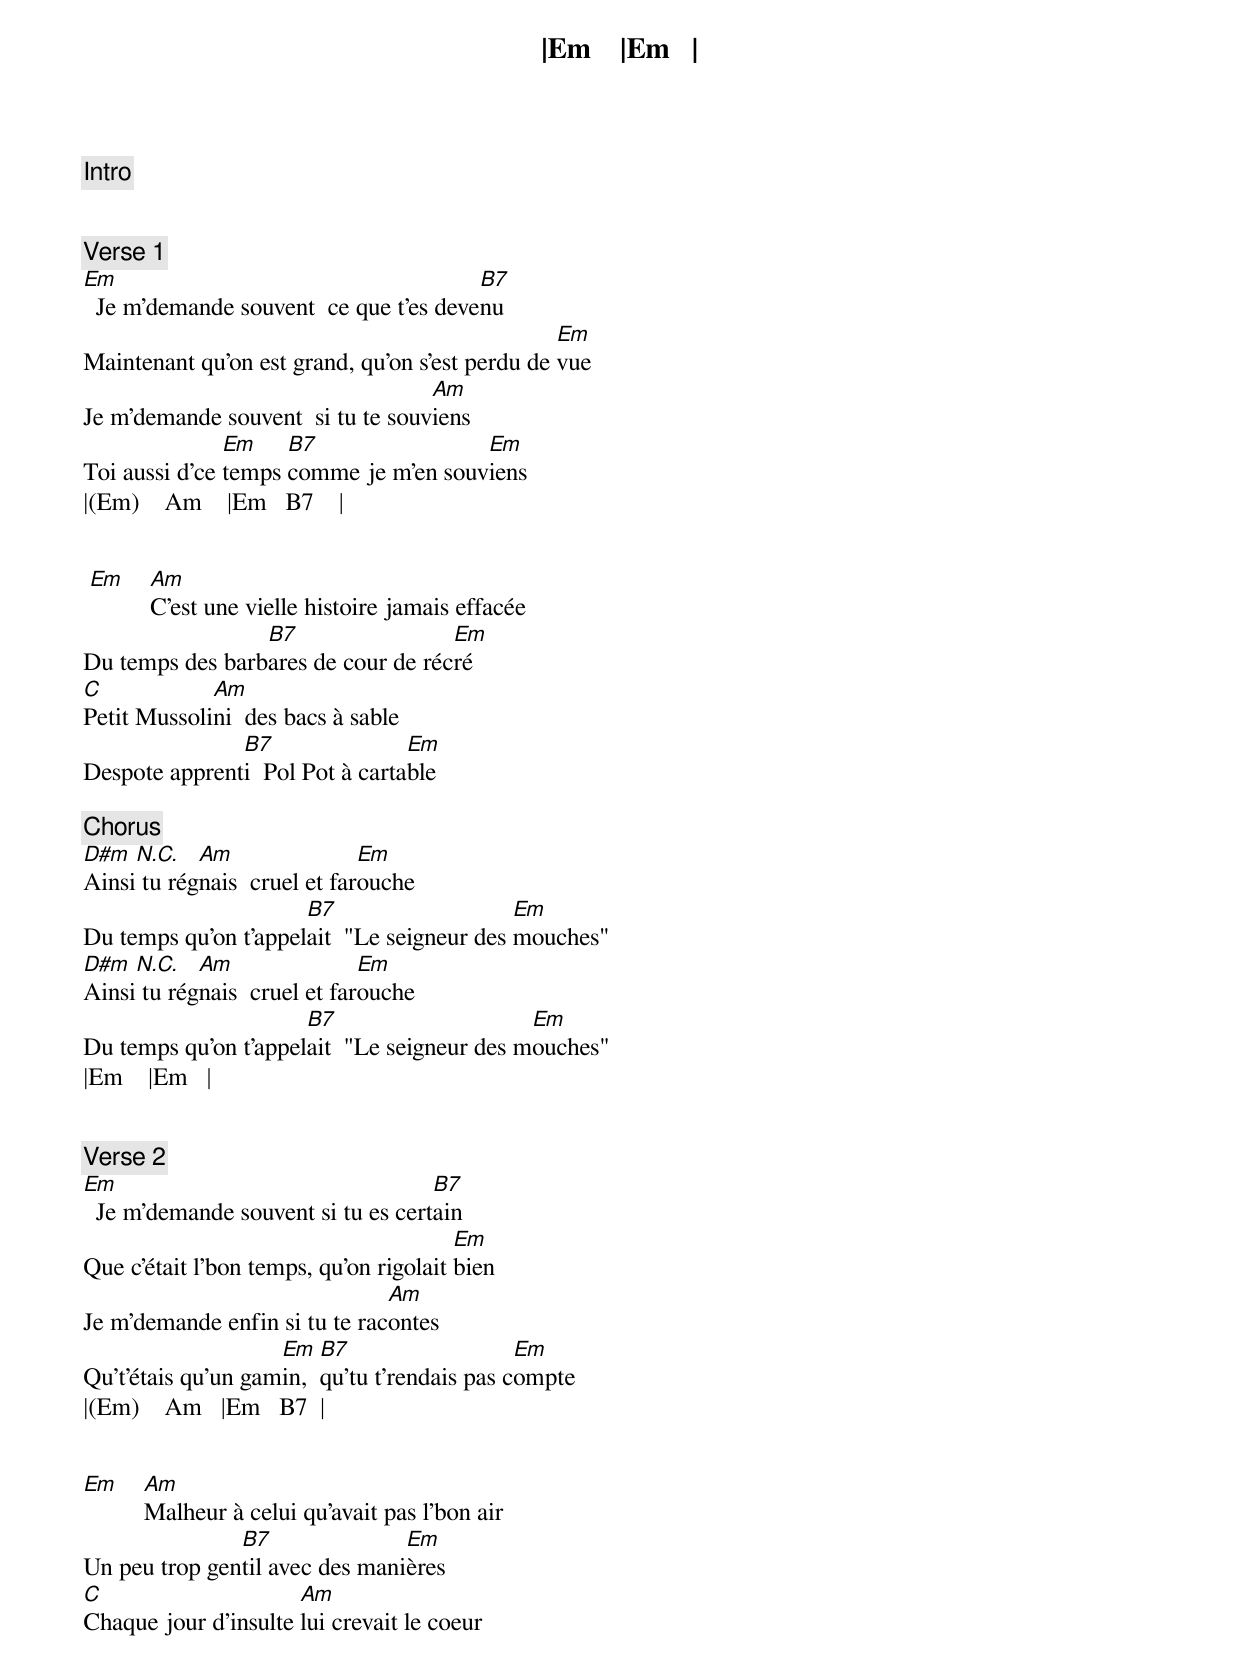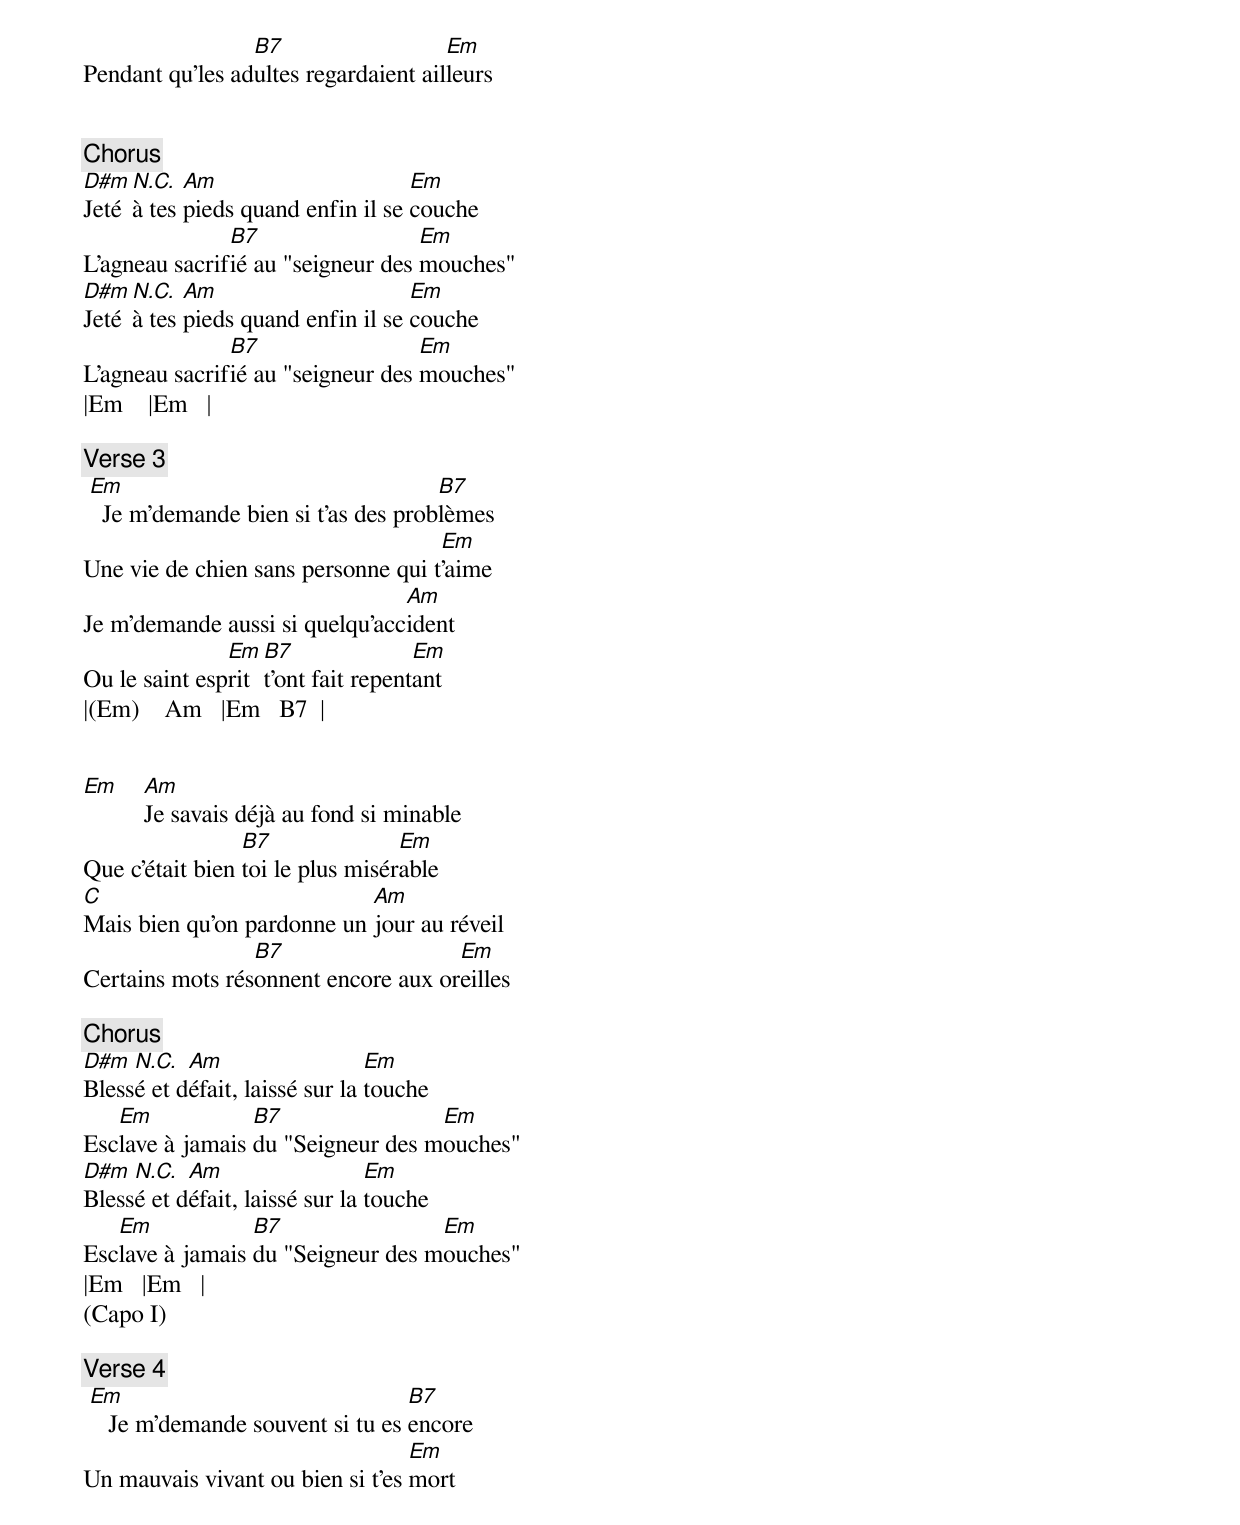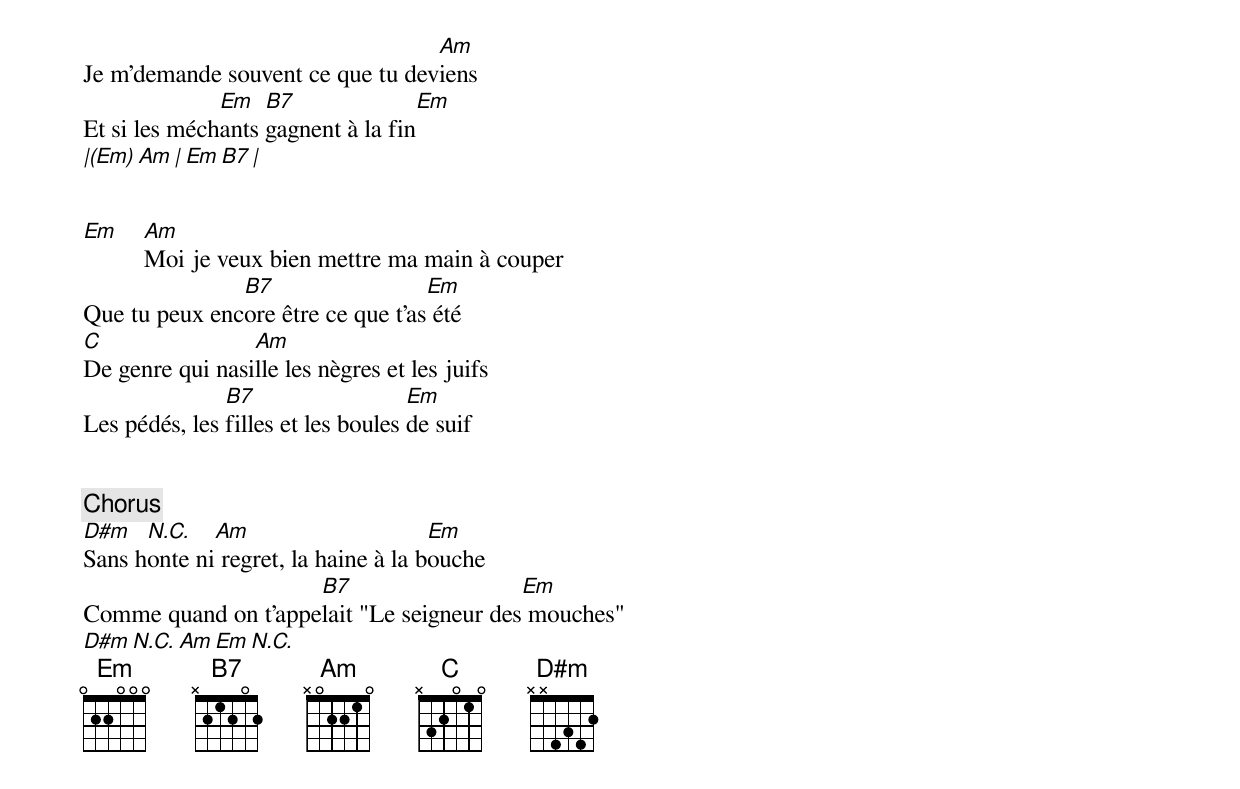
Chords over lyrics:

[Intro]
|Em    |Em   |


[Verse 1]
Em                                      B7
  Je m'demande souvent  ce que t'es devenu
                                                 Em
Maintenant qu'on est grand, qu'on s'est perdu de vue
                                   Am
Je m'demande souvent  si tu te souviens
               Em    B7                Em
Toi aussi d'ce temps comme je m'en souviens
|(Em)    Am    |Em   B7    |


 Em  Am
     C'est une vielle histoire jamais effacée
                 B7                 Em
Du temps des barbares de cour de récré
C            Am
Petit Mussolini  des bacs à sable
               B7                Em
Despote apprenti  Pol Pot à cartable

[Chorus]
D#m  N.C.   Am                Em
Ainsi tu régnais  cruel et farouche
                      B7                    Em
Du temps qu'on t'appelait  "Le seigneur des mouches"
D#m  N.C.   Am                Em
Ainsi tu régnais  cruel et farouche
                      B7                     Em
Du temps qu'on t'appelait  "Le seigneur des mouches"
|Em    |Em   |


[Verse 2]
Em                                  B7
  Je m'demande souvent si tu es certain
                                        Em
Que c'était l'bon temps, qu'on rigolait bien
                               Am
Je m'demande enfin si tu te racontes
                    Em   B7                   Em
Qu't'étais qu'un gamin,  qu'tu t'rendais pas compte
|(Em)    Am   |Em   B7  |


Em  Am
    Malheur à celui qu'avait pas l'bon air
               B7               Em
Un peu trop gentil avec des manières
C                     Am
Chaque jour d'insulte lui crevait le coeur
                 B7                   Em
Pendant qu'les adultes regardaient ailleurs


[Chorus]
D#m  N.C.  Am                      Em
Jeté à tes pieds quand enfin il se couche
               B7                  Em
L'agneau sacrifié au "seigneur des mouches"
D#m  N.C.  Am                      Em
Jeté à tes pieds quand enfin il se couche
               B7                  Em
L'agneau sacrifié au "seigneur des mouches"
|Em    |Em   |

[Verse 3]
 Em                                  B7
   Je m'demande bien si t'as des problèmes
                                    Em
Une vie de chien sans personne qui t'aime
                                Am
Je m'demande aussi si quelqu'accident
               Em  B7               Em
Ou le saint esprit t'ont fait repentant
|(Em)    Am   |Em   B7  |


Em  Am
    Je savais déjà au fond si minable
                 B7               Em
Que c'était bien toi le plus misérable
C                           Am
Mais bien qu'on pardonne un jour au réveil
                 B7                  Em
Certains mots résonnent encore aux oreilles

[Chorus]
D#m  N.C.  Am                   Em
Blessé et défait, laissé sur la touche
   Em            B7                Em
Esclave à jamais du "Seigneur des mouches"
D#m  N.C.  Am                   Em
Blessé et défait, laissé sur la touche
   Em            B7                Em
Esclave à jamais du "Seigneur des mouches"
|Em   |Em   |
(Capo I)

[Verse 4]
 Em                               B7
    Je m'demande souvent si tu es encore
                                  Em
Un mauvais vivant ou bien si t'es mort
                                  Am
Je m'demande souvent ce que tu deviens
              Em   B7               Em
Et si les méchants gagnent à la fin
|(Em)    Am   | Em  B7  |


Em  Am
    Moi je veux bien mettre ma main à couper
               B7                  Em
Que tu peux encore être ce que t'as été
C                Am
De genre qui nasille les nègres et les juifs
               B7                   Em
Les pédés, les filles et les boules de suif


[Chorus]
D#m   N.C.   Am                      Em
Sans honte ni regret, la haine à la bouche
                     B7                   Em
Comme quand on t'appelait "Le seigneur des mouches"
D#m  N.C.   Am                      Em       N.C.
